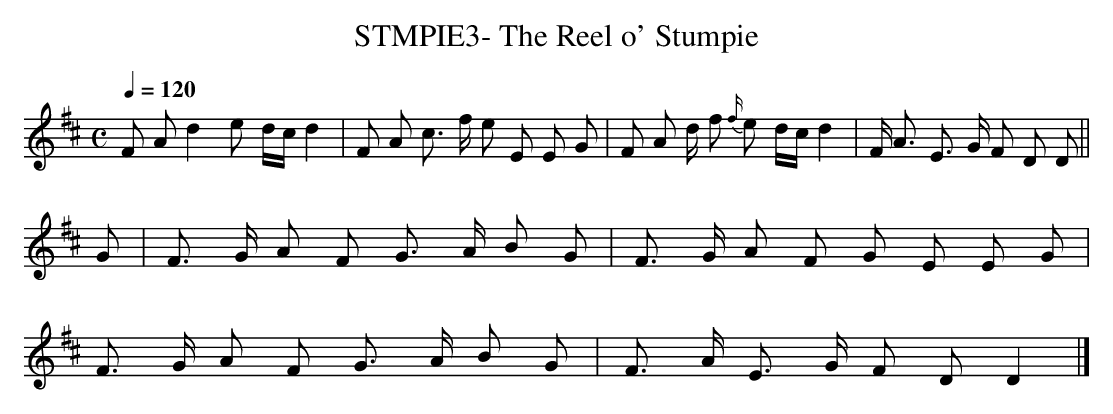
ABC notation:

X:1
T:STMPIE3- The Reel o' Stumpie
Q:1/4=120
L:1/4
M:C
K:D
F/ A/ de/ d/4c/4 d|F/ A/ c3/4 f/4 e/ E/ E/ G/|\
F/ A/ d// f/ {f/}e/ d/4c/4d|F/4 A3/4 E3/4 G/4 F/ D/ D/||\
G/|F3/4 G/4 A/ F/ G3/4 A/4 B/ G/|\
F3/4 G/4 A/ F/ G/ E/ E/ G/|F3/4 G/4 A/ F/ G3/4 A/4 B/ G/|\
F3/4 A/4 E3/4 G/4 F/ D/D|]
